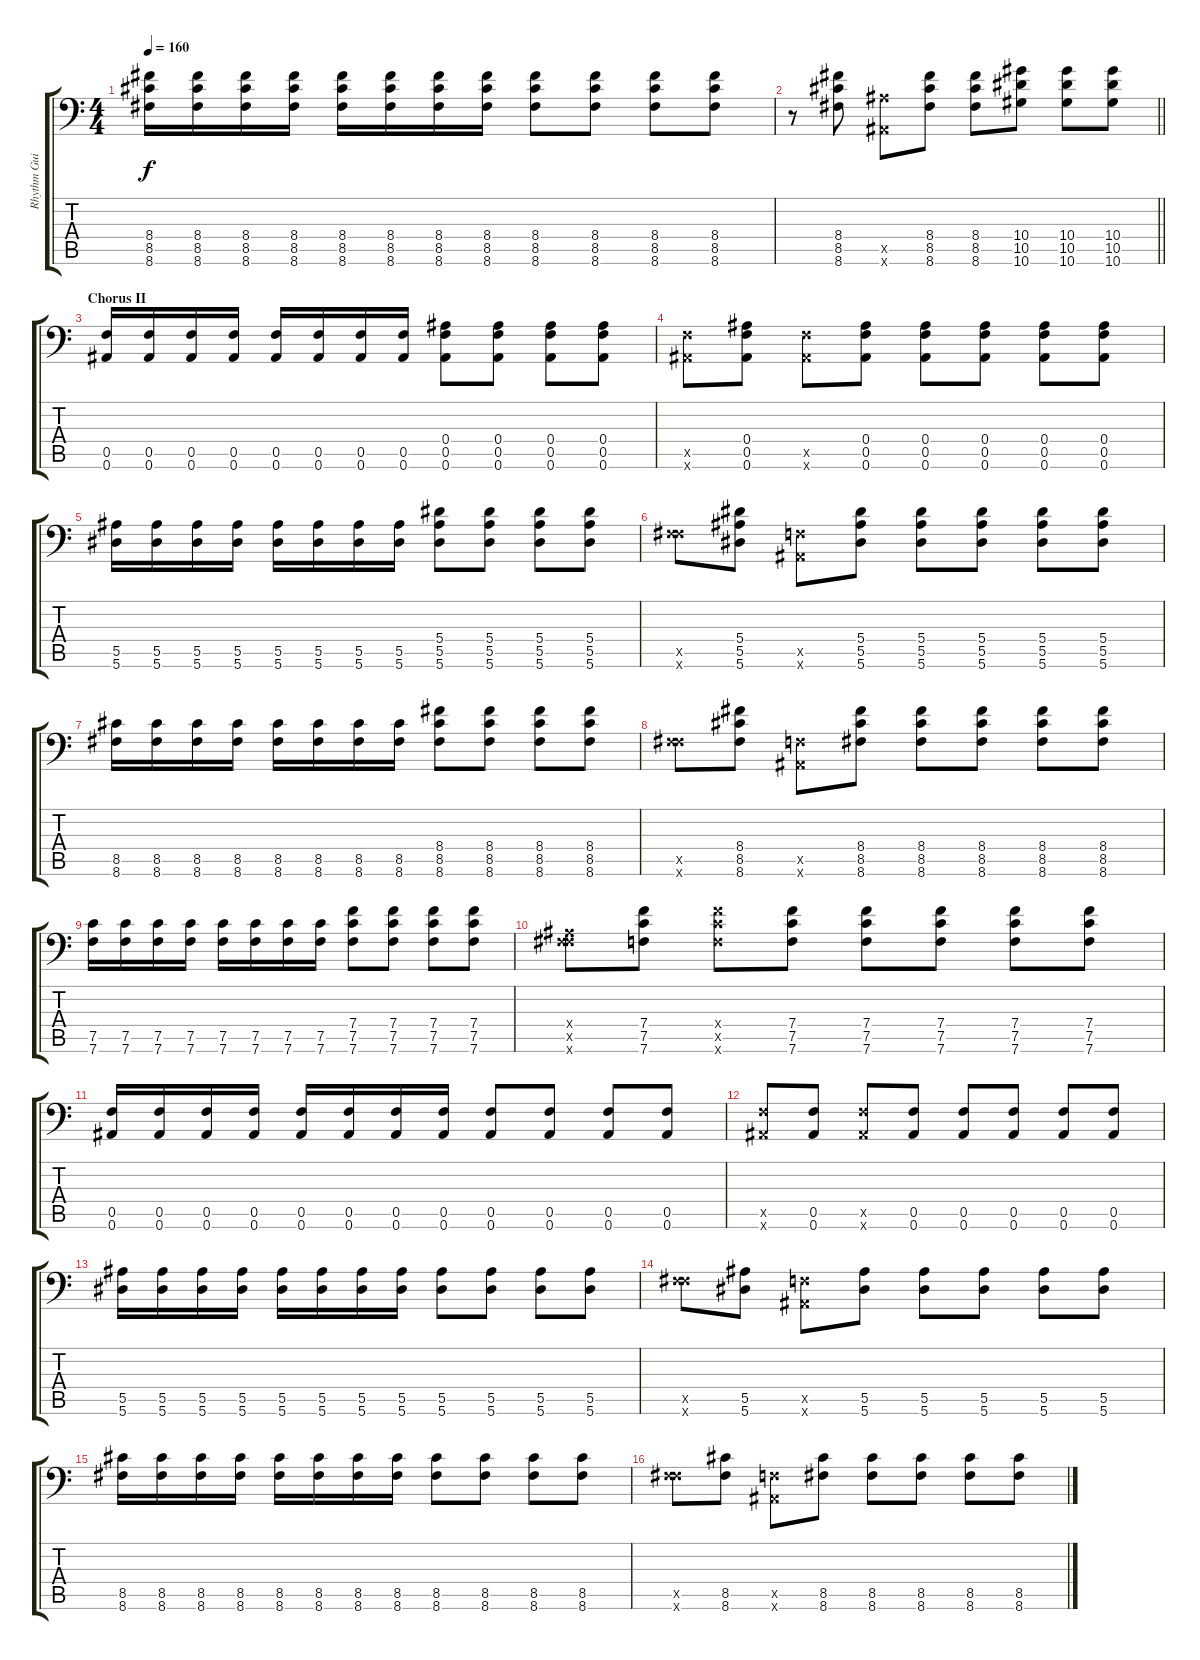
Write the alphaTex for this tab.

\track ("Rhythm Guitar" "Rhythm Gui") {instrument distortionguitar}
\staff {score tabs}
\tuning (C4 G3 Eb3 Bb2 F2 Bb1) {hide}
\ts (4 4)
\tempo 160
\clef f4
\ks c
(8.4 8.5 8.6).16{dy f} (8.4 8.5 8.6).16 (8.4 8.5 8.6).16 (8.4 8.5 8.6).16 (8.4 8.5 8.6).16 (8.4 8.5 8.6).16 (8.4 8.5 8.6).16 (8.4 8.5 8.6).16 (8.4 8.5 8.6).8 (8.4 8.5 8.6).8 (8.4 8.5 8.6).8 (8.4 8.5 8.6).8 |
\barLineRight lightlight
r.8 (8.4 8.5 8.6).8 (5.5{x} 0.6{x}).8 (8.4 8.5 8.6).8 (8.4 8.5 8.6).8 (10.4 10.5 10.6).8 (10.4 10.5 10.6).8 (10.4 10.5 10.6).8 |
\section ("" "Chorus II")
(0.5 0.6).16 (0.5 0.6).16 (0.5 0.6).16 (0.5 0.6).16 (0.5 0.6).16 (0.5 0.6).16 (0.5 0.6).16 (0.5 0.6).16 (0.4 0.5 0.6).8 (0.4 0.5 0.6).8 (0.4 0.5 0.6).8 (0.4 0.5 0.6).8 |
(0.5{x} 0.6{x}).8 (0.4 0.5 0.6).8 (0.5{x} 0.6{x}).8 (0.4 0.5 0.6).8 (0.4 0.5 0.6).8 (0.4 0.5 0.6).8 (0.4 0.5 0.6).8 (0.4 0.5 0.6).8 |
(5.5 5.6).16 (5.5 5.6).16 (5.5 5.6).16 (5.5 5.6).16 (5.5 5.6).16 (5.5 5.6).16 (5.5 5.6).16 (5.5 5.6).16 (5.4 5.5 5.6).8 (5.4 5.5 5.6).8 (5.4 5.5 5.6).8 (5.4 5.5 5.6).8 |
(0.5{x} 8.6{x}).8 (5.4 5.5 5.6).8 (0.5{x} 0.6{x}).8 (5.4 5.5 5.6).8 (5.4 5.5 5.6).8 (5.4 5.5 5.6).8 (5.4 5.5 5.6).8 (5.4 5.5 5.6).8 |
(8.5 8.6).16 (8.5 8.6).16 (8.5 8.6).16 (8.5 8.6).16 (8.5 8.6).16 (8.5 8.6).16 (8.5 8.6).16 (8.5 8.6).16 (8.4 8.5 8.6).8 (8.4 8.5 8.6).8 (8.4 8.5 8.6).8 (8.4 8.5 8.6).8 |
(0.5{x} 8.6{x}).8 (8.4 8.5 8.6).8 (0.5{x} 0.6{x}).8 (8.4 8.5 8.6).8 (8.4 8.5 8.6).8 (8.4 8.5 8.6).8 (8.4 8.5 8.6).8 (8.4 8.5 8.6).8 |
(7.5 7.6).16 (7.5 7.6).16 (7.5 7.6).16 (7.5 7.6).16 (7.5 7.6).16 (7.5 7.6).16 (7.5 7.6).16 (7.5 7.6).16 (7.4 7.5 7.6).8 (7.4 7.5 7.6).8 (7.4 7.5 7.6).8 (7.4 7.5 7.6).8 |
(0.4{x} 0.5{x} 8.6{x}).8 (7.4 7.5 7.6).8 (7.4{x} 7.5{x} 7.6{x}).8 (7.4 7.5 7.6).8 (7.4 7.5 7.6).8 (7.4 7.5 7.6).8 (7.4 7.5 7.6).8 (7.4 7.5 7.6).8 |
(0.5 0.6).16 (0.5 0.6).16 (0.5 0.6).16 (0.5 0.6).16 (0.5 0.6).16 (0.5 0.6).16 (0.5 0.6).16 (0.5 0.6).16 (0.5 0.6).8 (0.5 0.6).8 (0.5 0.6).8 (0.5 0.6).8 |
(0.5{x} 0.6{x}).8 (0.5 0.6).8 (0.5{x} 0.6{x}).8 (0.5 0.6).8 (0.5 0.6).8 (0.5 0.6).8 (0.5 0.6).8 (0.5 0.6).8 |
(5.5 5.6).16 (5.5 5.6).16 (5.5 5.6).16 (5.5 5.6).16 (5.5 5.6).16 (5.5 5.6).16 (5.5 5.6).16 (5.5 5.6).16 (5.5 5.6).8 (5.5 5.6).8 (5.5 5.6).8 (5.5 5.6).8 |
(0.5{x} 8.6{x}).8 (5.5 5.6).8 (0.5{x} 0.6{x}).8 (5.5 5.6).8 (5.5 5.6).8 (5.5 5.6).8 (5.5 5.6).8 (5.5 5.6).8 |
(8.5 8.6).16 (8.5 8.6).16 (8.5 8.6).16 (8.5 8.6).16 (8.5 8.6).16 (8.5 8.6).16 (8.5 8.6).16 (8.5 8.6).16 (8.5 8.6).8 (8.5 8.6).8 (8.5 8.6).8 (8.5 8.6).8 |
(0.5{x} 8.6{x}).8 (8.5 8.6).8 (0.5{x} 0.6{x}).8 (8.5 8.6).8 (8.5 8.6).8 (8.5 8.6).8 (8.5 8.6).8 (8.5 8.6).8
